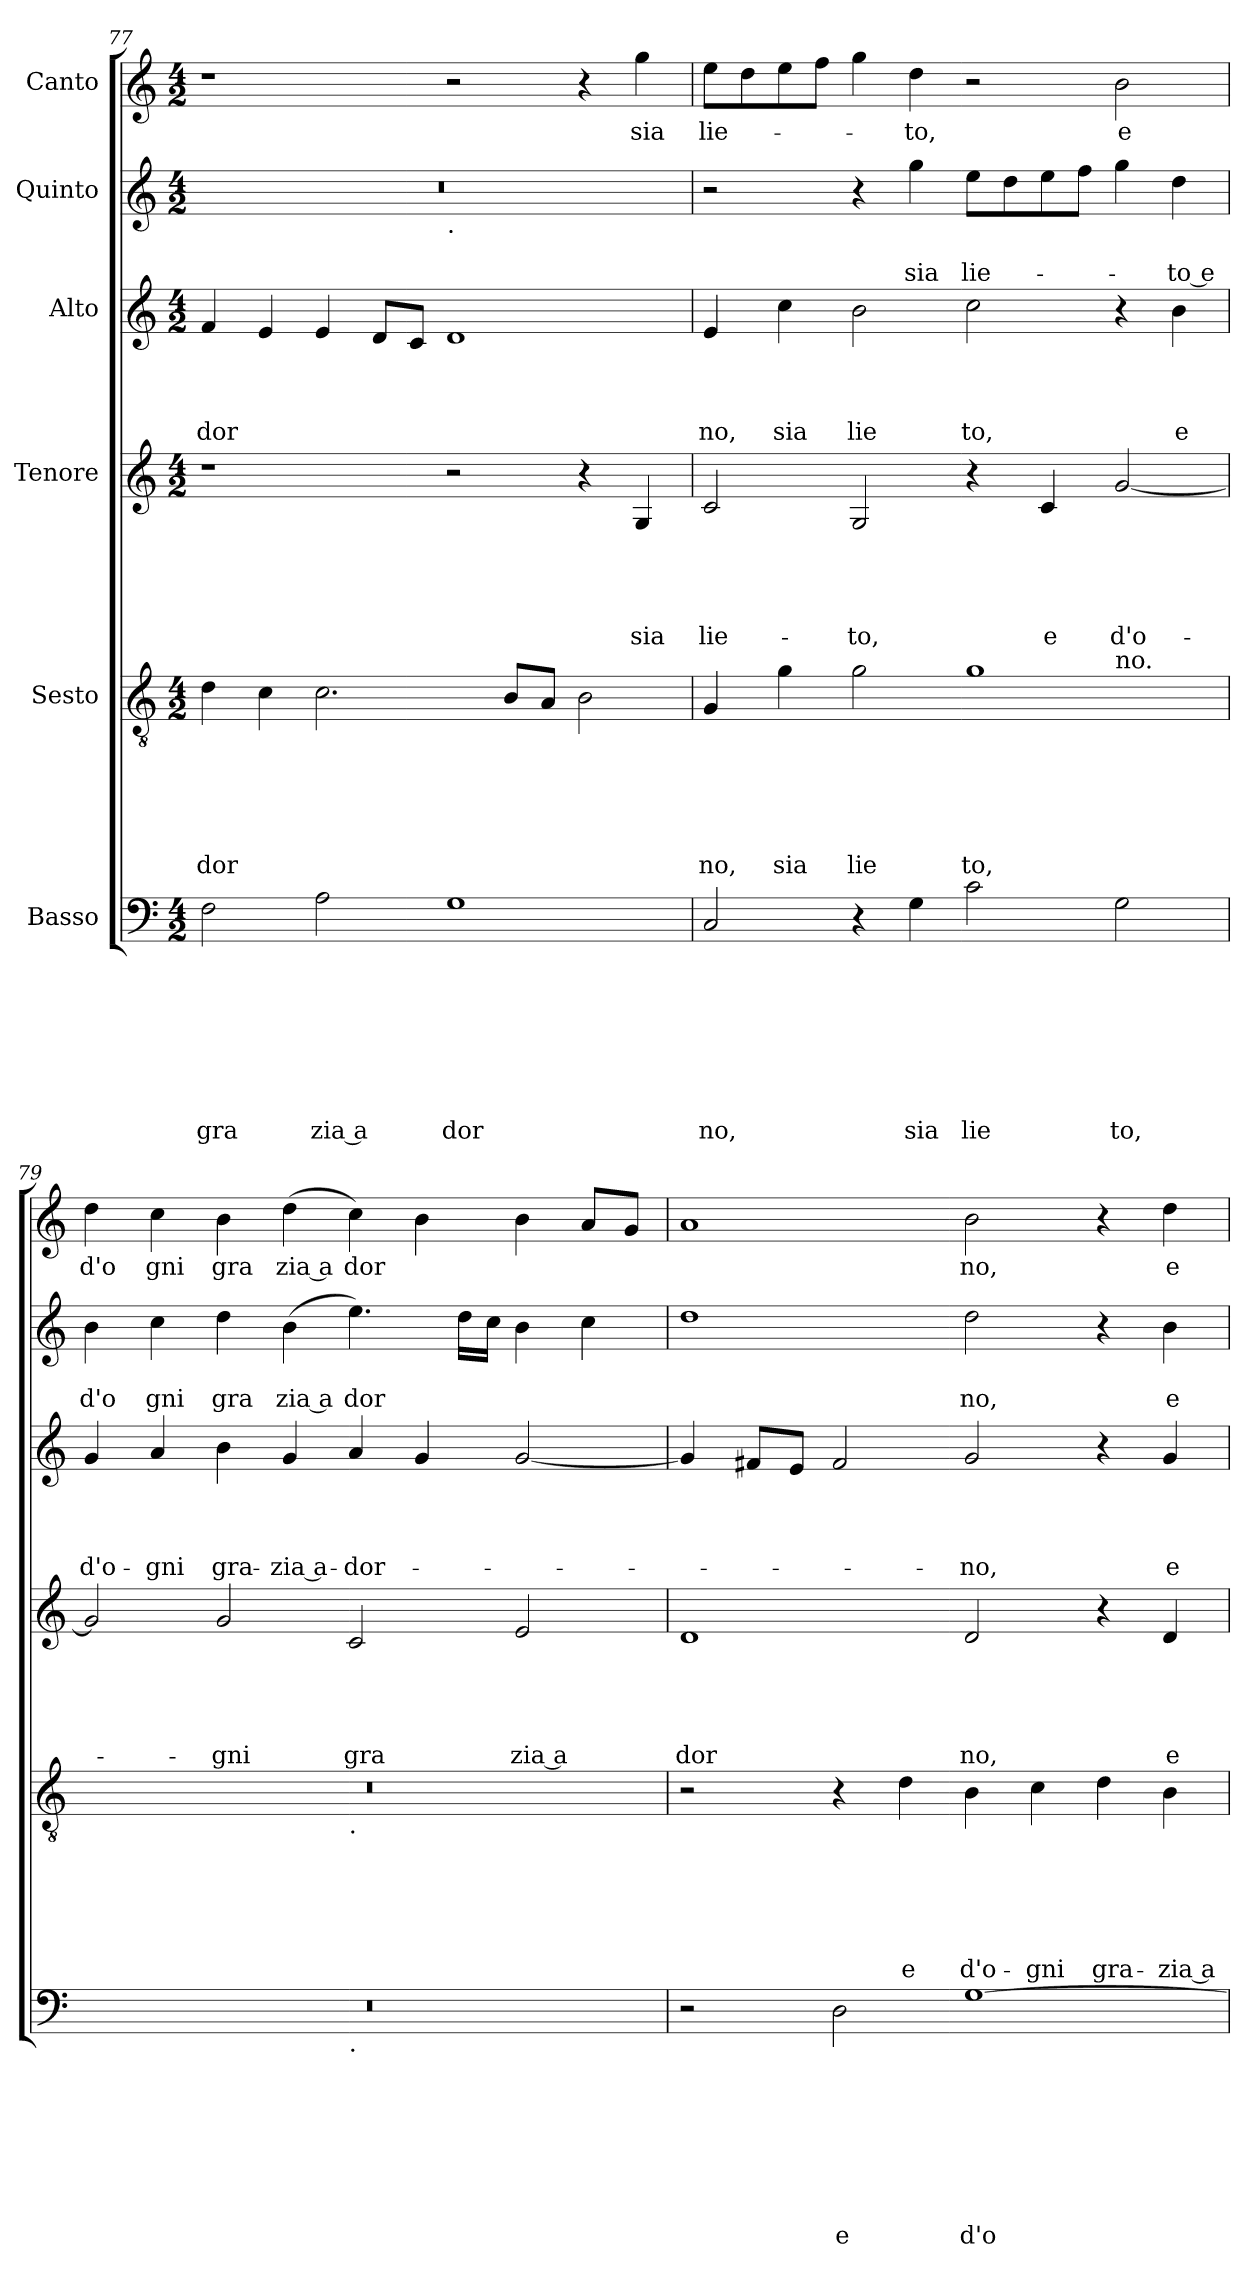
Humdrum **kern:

**kern	**text	**text	**text	**text	**text	**text	**text	**text	**kern	**text	**text	**text	**text	**text	**text	**kern	**text	**text	**text	**text	**text	**kern	**text	**text	**text	**text	**kern	**text	**text	**kern	**text
*part6	*part6	*part6	*part6	*part6	*part6	*part6	*part6	*part6	*part5	*part5	*part5	*part5	*part5	*part5	*part5	*part4	*part4	*part4	*part4	*part4	*part4	*part3	*part3	*part3	*part3	*part3	*part2	*part2	*part2	*part1	*part1
*staff6	*staff6	*staff6	*staff6	*staff6	*staff6	*staff6	*staff6	*staff6	*staff5	*staff5	*staff5	*staff5	*staff5	*staff5	*staff5	*staff4	*staff4	*staff4	*staff4	*staff4	*staff4	*staff3	*staff3	*staff3	*staff3	*staff3	*staff2	*staff2	*staff2	*staff1	*staff1
*I"Basso	*	*	*	*	*	*	*	*	*I"Sesto	*	*	*	*	*	*	*I"Tenore	*	*	*	*	*	*I"Alto	*	*	*	*	*I"Quinto	*	*	*I"Canto	*
*clefF4	*	*	*	*	*	*	*	*	*clefGv2	*	*	*	*	*	*	*clefG2	*	*	*	*	*	*clefG2	*	*	*	*	*clefG2	*	*	*clefG2	*
*k[]	*	*	*	*	*	*	*	*	*k[]	*	*	*	*	*	*	*k[]	*	*	*	*	*	*k[]	*	*	*	*	*k[]	*	*	*k[]	*
*C:	*	*	*	*	*	*	*	*	*C:	*	*	*	*	*	*	*C:	*	*	*	*	*	*C:	*	*	*	*	*C:	*	*	*C:	*
*M4/2	*	*	*	*	*	*	*	*	*M4/2	*	*	*	*	*	*	*M4/2	*	*	*	*	*	*M4/2	*	*	*	*	*M4/2	*	*	*M4/2	*
=77	=77	=77	=77	=77	=77	=77	=77	=77	=77	=77	=77	=77	=77	=77	=77	=77	=77	=77	=77	=77	=77	=77	=77	=77	=77	=77	=77	=77	=77	=77	=77
!	!	!	!	!	!	!	!	!LO:LY:b	!	!	!	!	!	!	!LO:LY:b	!	!	!	!	!	!	!	!	!	!	!LO:LY:b	!	!	!	!	!
*	*	*	*	*	*	*	*	*	*	*	*	*	*	*	*	*	*	*	*	*	*	*	*	*	*	*	*^	*	*	*	*
2F\	.	.	.	.	.	.	.	gra	4d\	.	.	.	.	.	dor	1r	.	.	.	.	.	4f/	.	.	.	dor	0r	1ryy	.	.	1r	.
.	.	.	.	.	.	.	.	.	4c\	.	.	.	.	.	.	.	.	.	.	.	.	4e/	.	.	.	.	.	.	.	.	.	.
!	!	!	!	!	!	!	!	!LO:LY:b:rj	!	!	!	!	!	!	!	!	!	!	!	!	!	!	!	!	!	!	!	!	!	!	!	!
2A\	.	.	.	.	.	.	.	zia a	2.c\	.	.	.	.	.	.	.	.	.	.	.	.	4e/	.	.	.	.	.	.	.	.	.	.
.	.	.	.	.	.	.	.	.	.	.	.	.	.	.	.	.	.	.	.	.	.	8d/L	.	.	.	.	.	.	.	.	.	.
.	.	.	.	.	.	.	.	.	.	.	.	.	.	.	.	.	.	.	.	.	.	8c/J	.	.	.	.	.	.	.	.	.	.
!	!	!	!	!	!	!	!	!	!	!	!	!	!	!	!	!	!	!	!	!	!	!	!	!	!	!	!	!LO:TX:b:t=.	!	!	!	!
!	!	!	!	!	!	!	!	!LO:LY:b	!	!	!	!	!	!	!	!	!	!	!	!	!	!	!	!	!	!	!	!	!	!	!	!
1G	.	.	.	.	.	.	.	dor	.	.	.	.	.	.	.	2r	.	.	.	.	.	1d	.	.	.	.	.	1ryy	.	.	2r	.
.	.	.	.	.	.	.	.	.	8B/L	.	.	.	.	.	.	.	.	.	.	.	.	.	.	.	.	.	.	.	.	.	.	.
.	.	.	.	.	.	.	.	.	8A/J	.	.	.	.	.	.	.	.	.	.	.	.	.	.	.	.	.	.	.	.	.	.	.
.	.	.	.	.	.	.	.	.	2B\	.	.	.	.	.	.	4r	.	.	.	.	.	.	.	.	.	.	.	.	.	.	4r	.
!	!	!	!	!	!	!	!	!	!	!	!	!	!	!	!	!	!	!	!	!	!LO:LY:b	!	!	!	!	!	!	!	!	!	!	!LO:LY:b
.	.	.	.	.	.	.	.	.	.	.	.	.	.	.	.	4G/	.	.	.	.	sia	.	.	.	.	.	.	.	.	.	4gg\	sia
=78	=78	=78	=78	=78	=78	=78	=78	=78	=78	=78	=78	=78	=78	=78	=78	=78	=78	=78	=78	=78	=78	=78	=78	=78	=78	=78	=78	=78	=78	=78	=78	=78
!	!	!	!	!	!	!	!	!LO:LY:b	!	!	!	!	!	!	!LO:LY:b	!	!	!	!	!	!LO:LY:b	!	!	!	!	!LO:LY:b	!	!	!	!	!	!LO:LY:b
*	*	*	*	*	*	*	*	*	*^	*	*	*	*	*	*	*	*	*	*	*	*	*	*	*	*	*	*v	*v	*	*	*	*
2C/	.	.	.	.	.	.	.	no,	4G/	1.ryy	.	.	.	.	.	no,	2c/	.	.	.	.	lie-	4e/	.	.	.	no,	2r	.	.	8ee\L	lie-
.	.	.	.	.	.	.	.	.	.	.	.	.	.	.	.	.	.	.	.	.	.	.	.	.	.	.	.	.	.	.	8dd\	.
!	!	!	!	!	!	!	!	!	!	!	!	!	!	!	!	!LO:LY:b	!	!	!	!	!	!	!	!	!	!	!LO:LY:b	!	!	!	!	!
.	.	.	.	.	.	.	.	.	4g\	.	.	.	.	.	.	sia	.	.	.	.	.	.	4cc\	.	.	.	sia	.	.	.	8ee\	.
.	.	.	.	.	.	.	.	.	.	.	.	.	.	.	.	.	.	.	.	.	.	.	.	.	.	.	.	.	.	.	8ff\J	.
!	!	!	!	!	!	!	!	!	!	!	!	!	!	!	!	!LO:LY:b	!	!	!	!	!	!LO:LY:b	!	!	!	!	!LO:LY:b	!	!	!	!	!
4r	.	.	.	.	.	.	.	.	2g\	.	.	.	.	.	.	lie	2G/	.	.	.	.	-to,	2b\	.	.	.	lie	4r	.	.	4gg\	.
!	!	!	!	!	!	!	!	!LO:LY:b	!	!	!	!	!	!	!	!	!	!	!	!	!	!	!	!	!	!	!	!	!	!LO:LY:b	!	!LO:LY:b
4G\	.	.	.	.	.	.	.	sia	.	.	.	.	.	.	.	.	.	.	.	.	.	.	.	.	.	.	.	4gg\	.	sia	4dd\	-to,
!	!	!	!	!	!	!	!	!LO:LY:b	!	!	!	!	!	!	!	!LO:LY:b	!	!	!	!	!	!	!	!	!	!	!LO:LY:b	!	!	!LO:LY:b	!	!
2c\	.	.	.	.	.	.	.	lie	1g	.	.	.	.	.	.	to,	4r	.	.	.	.	.	2cc\	.	.	.	to,	8ee\L	.	lie-	2r	.
.	.	.	.	.	.	.	.	.	.	.	.	.	.	.	.	.	.	.	.	.	.	.	.	.	.	.	.	8dd\	.	.	.	.
!	!	!	!	!	!	!	!	!	!	!	!	!	!	!	!	!	!	!	!	!	!	!LO:LY:b	!	!	!	!	!	!	!	!	!	!
.	.	.	.	.	.	.	.	.	.	.	.	.	.	.	.	.	4c/	.	.	.	.	e	.	.	.	.	.	8ee\	.	.	.	.
.	.	.	.	.	.	.	.	.	.	.	.	.	.	.	.	.	.	.	.	.	.	.	.	.	.	.	.	8ff\J	.	.	.	.
!	!	!	!	!	!	!	!	!	!	!LO:TX:a:t=no.	!	!	!	!	!	!	!	!	!	!	!	!	!	!	!	!	!	!	!	!	!	!
!	!	!	!	!	!	!	!	!LO:LY:b	!	!	!	!	!	!	!	!	!	!	!	!	!	!LO:LY:b	!	!	!	!	!	!	!	!	!	!LO:LY:b
2G\	.	.	.	.	.	.	.	to,	.	2ryy	.	.	.	.	.	.	[>2g/	.	.	.	.	d'o-	4r	.	.	.	.	4gg\	.	.	2b\	e
!	!	!	!	!	!	!	!	!	!	!	!	!	!	!	!	!	!	!	!	!	!	!	!	!	!	!	!LO:LY:b	!	!	!LO:LY:b:rj	!	!
.	.	.	.	.	.	.	.	.	.	.	.	.	.	.	.	.	.	.	.	.	.	.	4b\	.	.	.	e	4dd\	.	-to e	.	.
!!LO:PB:g=z
=79	=79	=79	=79	=79	=79	=79	=79	=79	=79	=79	=79	=79	=79	=79	=79	=79	=79	=79	=79	=79	=79	=79	=79	=79	=79	=79	=79	=79	=79	=79	=79	=79
!	!	!	!	!	!	!	!	!	!	!	!	!	!	!	!	!	!	!	!	!	!	!	!	!	!	!	!LO:LY:b	!	!	!LO:LY:b	!	!LO:LY:b
*^	*	*	*	*	*	*	*	*	*	*	*	*	*	*	*	*	*	*	*	*	*	*	*	*	*	*	*	*	*	*	*	*
0r	1ryy	.	.	.	.	.	.	.	.	0r	1ryy	.	.	.	.	.	.	2g/]	.	.	.	.	.	4g/	.	.	.	d'o-	4b\	.	d'o	4dd\	d'o
!	!	!	!	!	!	!	!	!	!	!	!	!	!	!	!	!	!	!	!	!	!	!	!	!	!	!	!	!LO:LY:b	!	!	!LO:LY:b	!	!LO:LY:b
.	.	.	.	.	.	.	.	.	.	.	.	.	.	.	.	.	.	.	.	.	.	.	.	4a/	.	.	.	-gni	4cc\	.	gni	4cc\	gni
!	!	!	!	!	!	!	!	!	!	!	!	!	!	!	!	!	!	!	!	!	!	!	!LO:LY:b	!	!	!	!	!LO:LY:b	!	!	!LO:LY:b	!	!LO:LY:b
.	.	.	.	.	.	.	.	.	.	.	.	.	.	.	.	.	.	2g/	.	.	.	.	-gni	4b\	.	.	.	gra-	4dd\	.	gra	4b\	gra
!	!	!	!	!	!	!	!	!	!	!	!	!	!	!	!	!	!	!	!	!	!	!	!	!	!	!	!	!LO:LY:b:rj	!	!	!LO:LY:b:rj	!	!LO:LY:b:rj
.	.	.	.	.	.	.	.	.	.	.	.	.	.	.	.	.	.	.	.	.	.	.	.	4g/	.	.	.	-zia a-	(<4b\	.	zia a	(<4dd\	zia a
!	!	!	!	!	!	!	!	!	!	!	!LO:TX:b:t=.	!	!	!	!	!	!	!	!	!	!	!	!	!	!	!	!	!	!	!	!	!	!
!	!LO:TX:b:t=.	!	!	!	!	!	!	!	!	!	!	!	!	!	!	!	!	!	!	!	!	!	!	!	!	!	!	!	!	!	!	!	!
!	!	!	!	!	!	!	!	!	!	!	!	!	!	!	!	!	!	!	!	!	!	!	!LO:LY:b	!	!	!	!	!LO:LY:b	!	!	!LO:LY:b	!	!LO:LY:b
.	1ryy	.	.	.	.	.	.	.	.	.	1ryy	.	.	.	.	.	.	2c/	.	.	.	.	gra	4a/	.	.	.	-dor-	4.ee\)	.	dor	4cc\)	dor
.	.	.	.	.	.	.	.	.	.	.	.	.	.	.	.	.	.	.	.	.	.	.	.	4g/	.	.	.	.	.	.	.	4b\	.
.	.	.	.	.	.	.	.	.	.	.	.	.	.	.	.	.	.	.	.	.	.	.	.	.	.	.	.	.	16dd\LL	.	.	.	.
.	.	.	.	.	.	.	.	.	.	.	.	.	.	.	.	.	.	.	.	.	.	.	.	.	.	.	.	.	16cc\JJ	.	.	.	.
!	!	!	!	!	!	!	!	!	!	!	!	!	!	!	!	!	!	!	!	!	!	!	!LO:LY:b:rj	!	!	!	!	!	!	!	!	!	!
.	.	.	.	.	.	.	.	.	.	.	.	.	.	.	.	.	.	2e/	.	.	.	.	zia a	[<2g/	.	.	.	.	4b\	.	.	4b\	.
.	.	.	.	.	.	.	.	.	.	.	.	.	.	.	.	.	.	.	.	.	.	.	.	.	.	.	.	.	4cc\	.	.	8a/L	.
.	.	.	.	.	.	.	.	.	.	.	.	.	.	.	.	.	.	.	.	.	.	.	.	.	.	.	.	.	.	.	.	8g/J	.
=80	=80	=80	=80	=80	=80	=80	=80	=80	=80	=80	=80	=80	=80	=80	=80	=80	=80	=80	=80	=80	=80	=80	=80	=80	=80	=80	=80	=80	=80	=80	=80	=80	=80
!	!	!	!	!	!	!	!	!	!	!	!	!	!	!	!	!	!	!	!	!	!	!	!LO:LY:b	!	!	!	!	!	!	!	!	!	!
*v	*v	*	*	*	*	*	*	*	*	*	*	*	*	*	*	*	*	*	*	*	*	*	*	*	*	*	*	*	*	*	*	*	*
*	*	*	*	*	*	*	*	*	*v	*v	*	*	*	*	*	*	*	*	*	*	*	*	*	*	*	*	*	*	*	*	*	*
2r	.	.	.	.	.	.	.	.	2r	.	.	.	.	.	.	1d	.	.	.	.	dor	4g/]	.	.	.	.	1dd	.	.	1a	.
.	.	.	.	.	.	.	.	.	.	.	.	.	.	.	.	.	.	.	.	.	.	8f#X/L	.	.	.	.	.	.	.	.	.
.	.	.	.	.	.	.	.	.	.	.	.	.	.	.	.	.	.	.	.	.	.	8e/J	.	.	.	.	.	.	.	.	.
!	!	!	!	!	!	!	!	!LO:LY:b	!	!	!	!	!	!	!	!	!	!	!	!	!	!	!	!	!	!	!	!	!	!	!
2D\	.	.	.	.	.	.	.	e	4r	.	.	.	.	.	.	.	.	.	.	.	.	2f#/	.	.	.	.	.	.	.	.	.
!	!	!	!	!	!	!	!	!	!	!	!	!	!	!	!LO:LY:b	!	!	!	!	!	!	!	!	!	!	!	!	!	!	!	!
.	.	.	.	.	.	.	.	.	4d\	.	.	.	.	.	e	.	.	.	.	.	.	.	.	.	.	.	.	.	.	.	.
!	!	!	!	!	!	!	!	!LO:LY:b	!	!	!	!	!	!	!LO:LY:b	!	!	!	!	!	!LO:LY:b	!	!	!	!	!LO:LY:b	!	!	!LO:LY:b	!	!LO:LY:b
[>1G	.	.	.	.	.	.	.	d'o-	4B\	.	.	.	.	.	d'o-	2d/	.	.	.	.	no,	2g/	.	.	.	-no,	2dd\	.	no,	2b\	no,
!	!	!	!	!	!	!	!	!	!	!	!	!	!	!	!LO:LY:b	!	!	!	!	!	!	!	!	!	!	!	!	!	!	!	!
.	.	.	.	.	.	.	.	.	4c\	.	.	.	.	.	-gni	.	.	.	.	.	.	.	.	.	.	.	.	.	.	.	.
!	!	!	!	!	!	!	!	!	!	!	!	!	!	!	!LO:LY:b	!	!	!	!	!	!	!	!	!	!	!	!	!	!	!	!
.	.	.	.	.	.	.	.	.	4d\	.	.	.	.	.	gra-	4r	.	.	.	.	.	4r	.	.	.	.	4r	.	.	4r	.
!	!	!	!	!	!	!	!	!	!	!	!	!	!	!	!LO:LY:b:rj	!	!	!	!	!	!LO:LY:b	!	!	!	!	!LO:LY:b	!	!	!LO:LY:b	!	!LO:LY:b
.	.	.	.	.	.	.	.	.	4B\	.	.	.	.	.	-zia a-	4d/	.	.	.	.	e	4g/	.	.	.	e	4b\	.	e	4dd\	e
=	=	=	=	=	=	=	=	=	=	=	=	=	=	=	=	=	=	=	=	=	=	=	=	=	=	=	=	=	=	=	=
*-	*-	*-	*-	*-	*-	*-	*-	*-	*-	*-	*-	*-	*-	*-	*-	*-	*-	*-	*-	*-	*-	*-	*-	*-	*-	*-	*-	*-	*-	*-	*-
